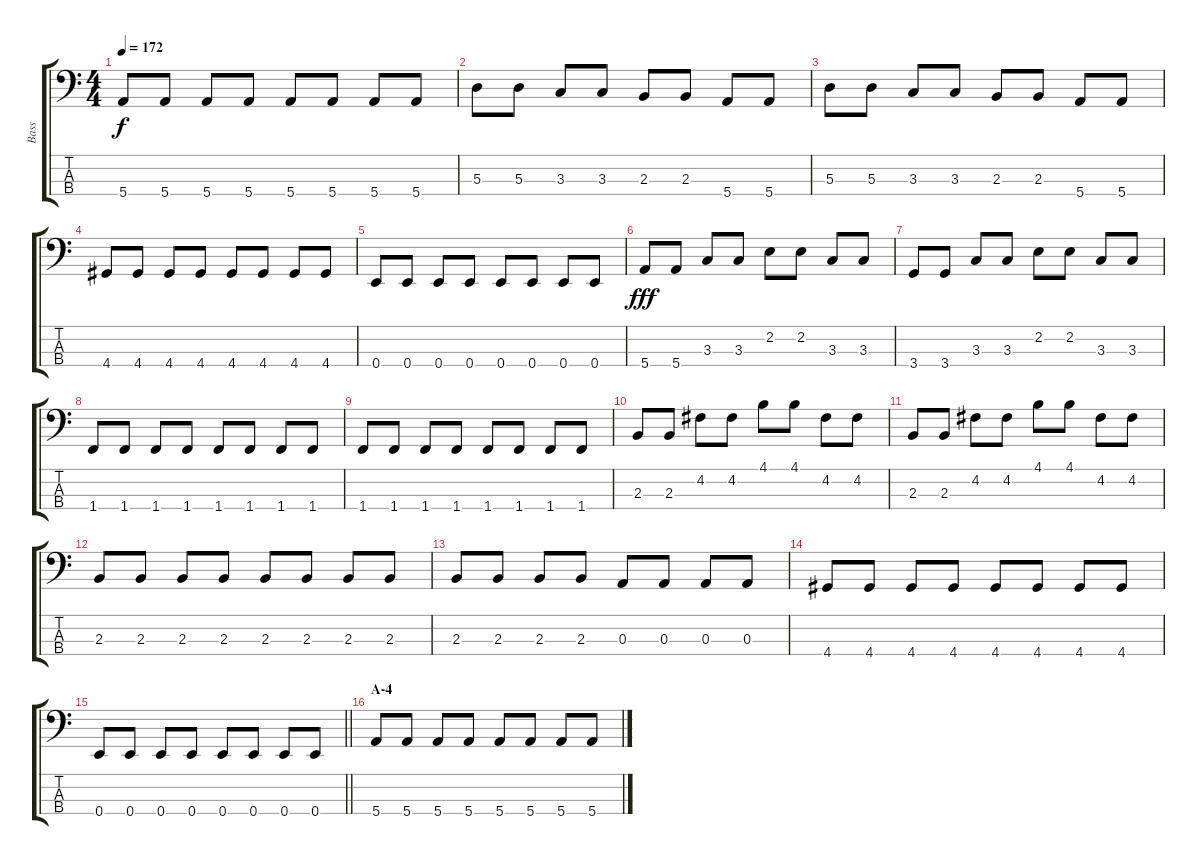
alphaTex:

\track ("Bass" "Bass") {instrument electricbasspick}
\staff {score tabs}
\tuning (G2 D2 A1 E1) {hide}
\ts (4 4)
\tempo 172
\clef f4
\ks c
5.4.8{dy f} 5.4.8 5.4.8 5.4.8 5.4.8 5.4.8 5.4.8 5.4.8 |
5.3.8 5.3.8 3.3.8 3.3.8 2.3.8 2.3.8 5.4.8 5.4.8 |
5.3.8 5.3.8 3.3.8 3.3.8 2.3.8 2.3.8 5.4.8 5.4.8 |
4.4.8 4.4.8 4.4.8 4.4.8 4.4.8 4.4.8 4.4.8 4.4.8 |
0.4.8 0.4.8 0.4.8 0.4.8 0.4.8 0.4.8 0.4.8 0.4.8 |
5.4.8{dy fff} 5.4.8 3.3.8 3.3.8 2.2.8 2.2.8 3.3.8 3.3.8 |
3.4.8 3.4.8 3.3.8 3.3.8 2.2.8 2.2.8 3.3.8 3.3.8 |
1.4.8 1.4.8 1.4.8 1.4.8 1.4.8 1.4.8 1.4.8 1.4.8 |
1.4.8 1.4.8 1.4.8 1.4.8 1.4.8 1.4.8 1.4.8 1.4.8 |
2.3.8 2.3.8 4.2.8 4.2.8 4.1.8 4.1.8 4.2.8 4.2.8 |
2.3.8 2.3.8 4.2.8 4.2.8 4.1.8 4.1.8 4.2.8 4.2.8 |
2.3.8 2.3.8 2.3.8 2.3.8 2.3.8 2.3.8 2.3.8 2.3.8 |
2.3.8 2.3.8 2.3.8 2.3.8 0.3.8 0.3.8 0.3.8 0.3.8 |
4.4.8 4.4.8 4.4.8 4.4.8 4.4.8 4.4.8 4.4.8 4.4.8 |
\barLineRight lightlight
0.4.8 0.4.8 0.4.8 0.4.8 0.4.8 0.4.8 0.4.8 0.4.8 |
\section ("" "A-4")
5.4.8 5.4.8 5.4.8 5.4.8 5.4.8 5.4.8 5.4.8 5.4.8
